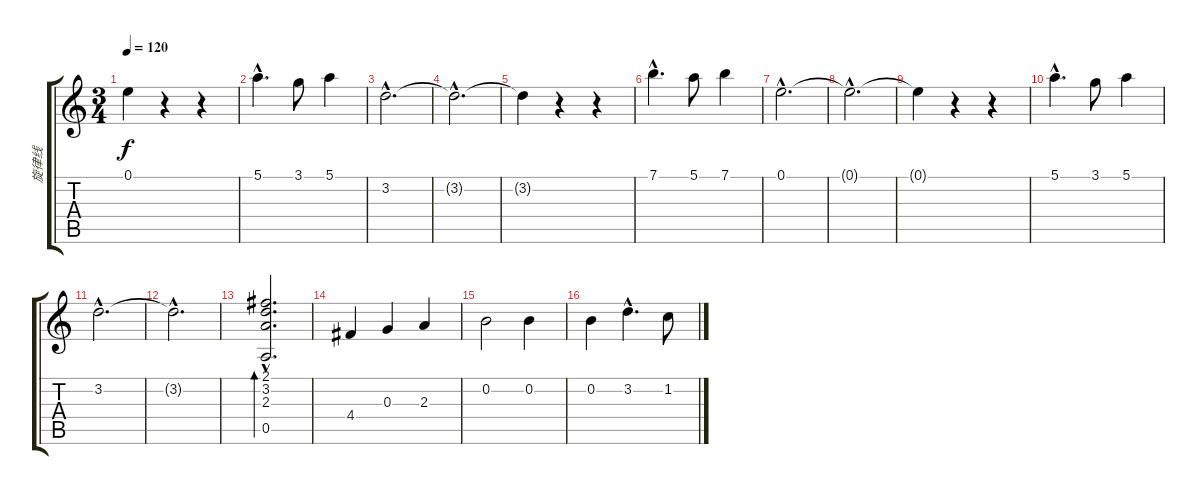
\track ("旋律线" "旋律线") {instrument acousticguitarnylon}
\staff {score tabs}
\tuning (E4 B3 G3 D3 A2 E2) {hide}
\ts (3 4)
\tempo 120
\clef g2
\ks c
0.1{t}.4{dy f} r.4 r.4 |
5.1{hac}.4{d} 3.1.8 5.1.4 |
3.2{hac}.2{d} |
3.2{hac t}.2{d} |
3.2{t}.4 r.4 r.4 |
7.1{hac}.4{d} 5.1.8 7.1.4 |
0.1{hac}.2{d} |
0.1{hac t}.2{d} |
0.1{t}.4 r.4 r.4 |
5.1{hac}.4{d} 3.1.8 5.1.4 |
3.2{hac}.2{d} |
3.2{hac t}.2{d} |
(2.1{hac} 3.2{hac} 2.3{hac} 0.5{hac}).2{d bd 480} |
4.4.4 0.3.4 2.3.4 |
0.2.2 0.2.4 |
0.2.4 3.2{hac}.4{d} 1.2.8
